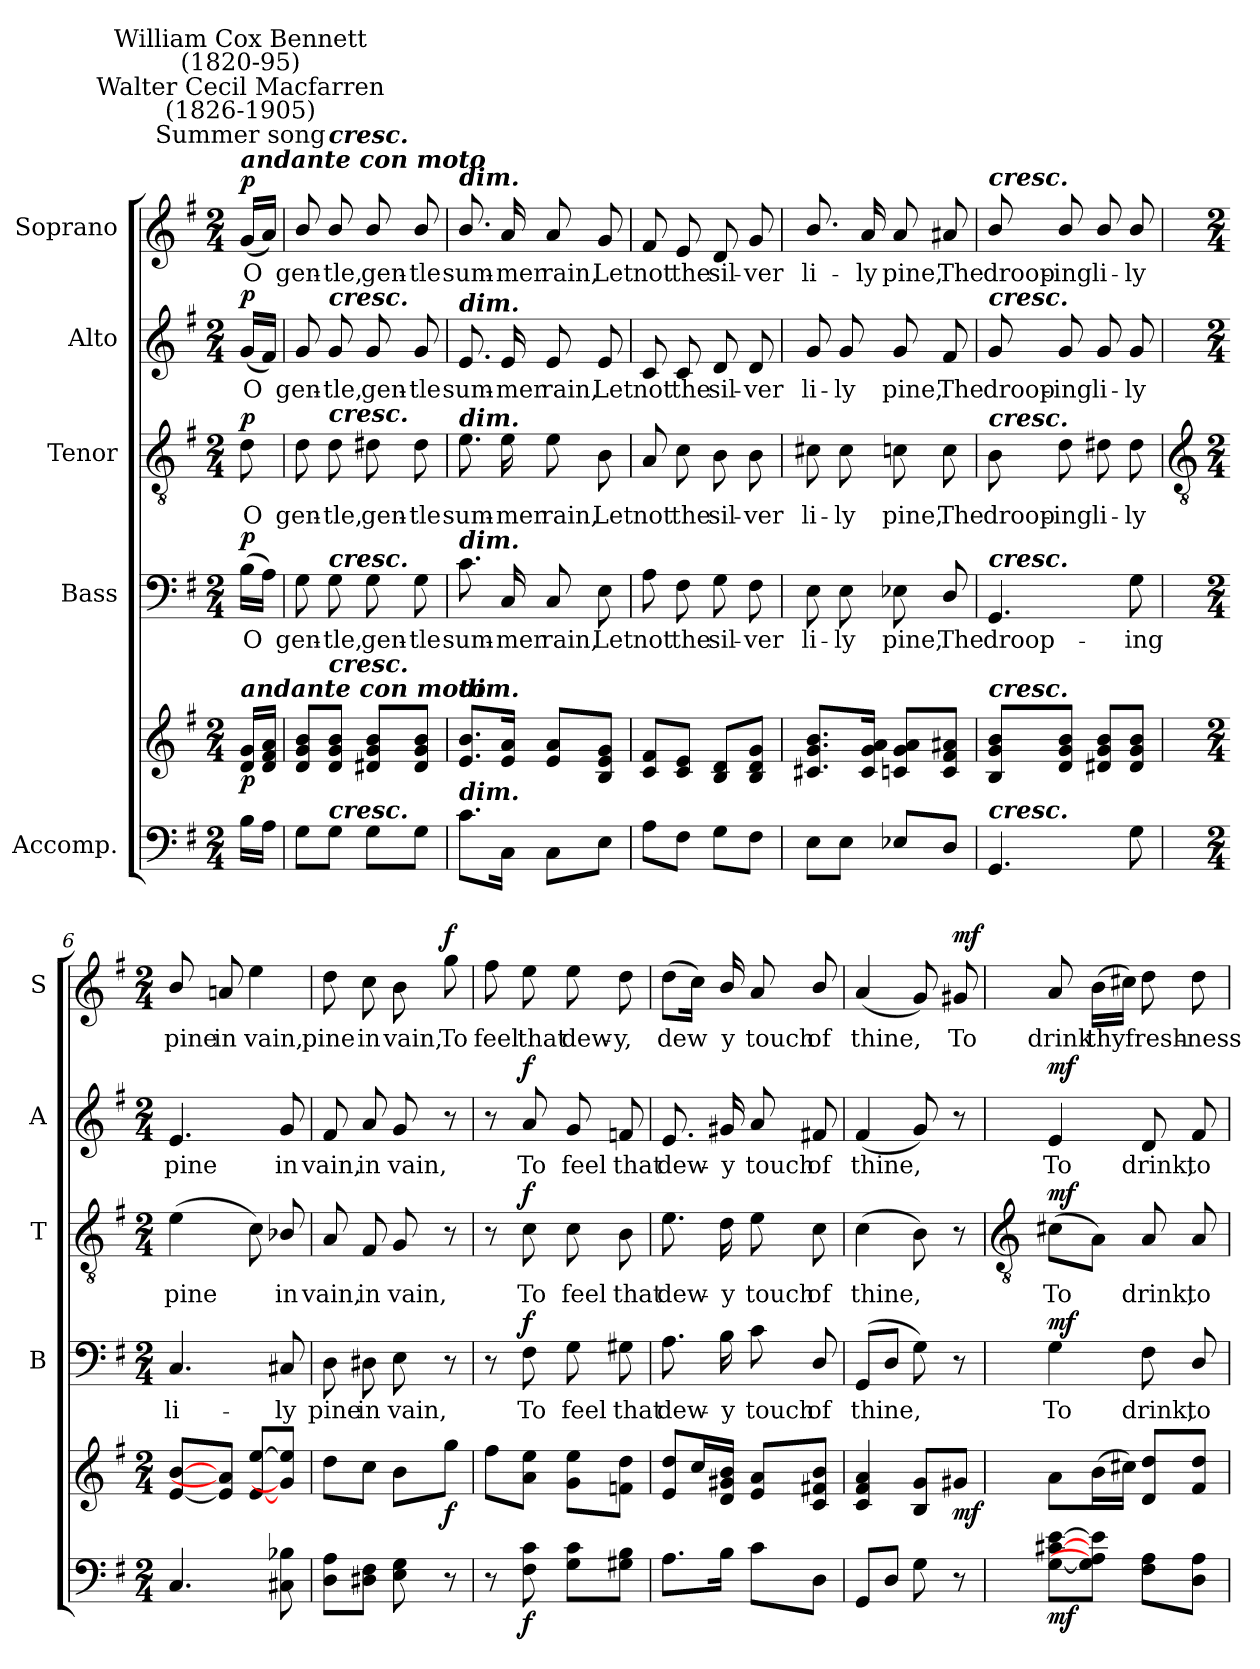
**kern	**kern	**dynam	**kern	**text	**dynam	**kern	**text	**dynam	**kern	**text	**dynam	**kern	**text	**dynam
*part5	*part5	*part5	*part4	*part4	*part4	*part3	*part3	*part3	*part2	*part2	*part2	*part1	*part1	*part1
*staff6	*staff5	*staff5/6	*staff4	*staff4	*staff4	*staff3	*staff3	*staff3	*staff2	*staff2	*staff2	*staff1	*staff1	*staff1
*I"Accomp.	*	*	*I"Bass	*	*	*I"Tenor	*	*	*I"Alto	*	*	*I"Soprano	*	*
*	*	*	*I'B	*	*	*I'T	*	*	*I'A	*	*	*I'S	*	*
*clefF4	*clefG2	*	*clefF4	*	*	*clefGv2	*	*	*clefG2	*	*	*clefG2	*	*
*k[f#]	*k[f#]	*	*k[f#]	*	*	*k[f#]	*	*	*k[f#]	*	*	*k[f#]	*	*
*G:	*G:	*	*G:	*	*	*G:	*	*	*G:	*	*	*G:	*	*
*M2/4	*M2/4	*	*M2/4	*	*	*M2/4	*	*	*M2/4	*	*	*M2/4	*	*
*MM76	*MM76	*	*MM76	*	*	*MM76	*	*	*MM76	*	*	*MM76	*	*
=	=	=	=	=	=	=	=	=	=	=	=	=	=	=
!	!	!	!	!	!	!	!	!	!	!	!	!LO:TX:a:Bi:t=andante con moto	!	!
!	!	!	!	!	!	!	!	!	!	!	!	!LO:TX:a:cj:t=Summer song	!	!
!	!	!	!	!	!	!	!	!	!	!	!	!LO:TX:a:cj:t=Walter Cecil Macfarren\n(1826-1905)	!	!
!	!	!	!	!	!	!	!	!	!	!	!	!LO:TX:a:cj:t=William Cox Bennett\n(1820-95)	!	!
!	!LO:TX:a:Bi:t=andante con moto	!	!	!	!	!	!	!	!	!	!	!	!	!
!	!	!LO:DY:b	!	!LO:LY:b	!LO:DY:b	!	!LO:LY:b	!LO:DY:b	!	!LO:LY:b	!LO:DY:b	!	!LO:LY:b	!LO:DY:b
16BLL	16d/ 16g/LL	p	(>16BLL	O	p	8d	O	p	(<16g/LL	O	p	(<16g/LL	O	p
16AJJ	16d 16f# 16aJJ	.	16AJJ)	.	.	.	.	.	16f#JJ)	.	.	16aJJ)	.	.
=1	=1	=1	=1	=1	=1	=1	=1	=1	=1	=1	=1	=1	=1	=1
!	!	!	!	!LO:LY:b	!	!	!LO:LY:b	!	!	!LO:LY:b	!	!	!LO:LY:b	!
8GL	8d 8g 8bL	.	8G	gen-	.	8d	gen-	.	8g	gen-	.	8b/	gen-	.
!	!	!	!	!	!	!	!	!	!	!	!	!LO:TX:a:Bi:t=cresc.	!	!
!	!	!	!	!	!	!	!	!	!LO:TX:a:Bi:t=cresc.	!	!	!	!	!
!	!	!	!	!	!	!LO:TX:a:Bi:t=cresc.	!	!	!	!	!	!	!	!
!	!	!	!LO:TX:a:Bi:t=cresc.	!	!	!	!	!	!	!	!	!	!	!
!	!LO:TX:a:Bi:t=cresc.	!	!	!	!	!	!	!	!	!	!	!	!	!
!LO:TX:a:Bi:t=cresc.	!	!	!	!	!	!	!	!	!	!	!	!	!	!
!	!	!	!	!LO:LY:b	!	!	!LO:LY:b	!	!	!LO:LY:b	!	!	!LO:LY:b	!
8GJ	8d 8g 8bJ	.	8G	-tle,	.	8d	-tle,	.	8g	-tle,	.	8b/	-tle,	.
!	!	!	!	!LO:LY:b	!	!	!LO:LY:b	!	!	!LO:LY:b	!	!	!LO:LY:b	!
8GL	8d#X 8g 8bL	.	8G	gen-	.	8d#X	gen-	.	8g	gen-	.	8b/	gen-	.
!	!	!	!	!LO:LY:b	!	!	!LO:LY:b	!	!	!LO:LY:b	!	!	!LO:LY:b	!
8GJ	8d# 8g 8bJ	.	8G	-tle	.	8d#	-tle	.	8g	-tle	.	8b/	-tle	.
=2	=2	=2	=2	=2	=2	=2	=2	=2	=2	=2	=2	=2	=2	=2
!	!	!	!	!	!	!	!	!	!	!	!	!LO:TX:a:Bi:t=dim.	!	!
!	!	!	!	!	!	!	!	!	!LO:TX:a:Bi:t=dim.	!	!	!	!	!
!	!	!	!	!	!	!LO:TX:a:Bi:t=dim.	!	!	!	!	!	!	!	!
!	!	!	!LO:TX:a:Bi:t=dim.	!	!	!	!	!	!	!	!	!	!	!
!	!LO:TX:a:Bi:t=dim.	!	!	!	!	!	!	!	!	!	!	!	!	!
!LO:TX:a:Bi:t=dim.	!	!	!	!	!	!	!	!	!	!	!	!	!	!
!	!	!	!	!LO:LY:b	!	!	!LO:LY:b	!	!	!LO:LY:b	!	!	!LO:LY:b	!
8.cL	8.e 8.bL	.	8.c	sum-	.	8.e	sum-	.	8.e	sum-	.	8.b/	sum-	.
!	!	!	!	!LO:LY:b	!	!	!LO:LY:b	!	!	!LO:LY:b	!	!	!LO:LY:b	!
16CJ	16e 16aJ	.	16C	-mer	.	16e	-mer	.	16e	-mer	.	16a	-mer	.
!	!	!	!	!LO:LY:b	!	!	!LO:LY:b	!	!	!LO:LY:b	!	!	!LO:LY:b	!
8CL	8e 8aL	.	8C	rain,	.	8e	rain,	.	8e	rain,	.	8a	rain,	.
!	!	!	!	!LO:LY:b	!	!	!LO:LY:b	!	!	!LO:LY:b	!	!	!LO:LY:b	!
8EJ	8B 8e 8gJ	.	8E	Let	.	8B	Let	.	8e	Let	.	8g	Let	.
=3	=3	=3	=3	=3	=3	=3	=3	=3	=3	=3	=3	=3	=3	=3
!	!	!	!	!LO:LY:b	!	!	!LO:LY:b	!	!	!LO:LY:b	!	!	!LO:LY:b	!
8AL	8c 8f#L	.	8A	not	.	8A	not	.	8c	not	.	8f#	not	.
!	!	!	!	!LO:LY:b	!	!	!LO:LY:b	!	!	!LO:LY:b	!	!	!LO:LY:b	!
8F#J	8c 8eJ	.	8F#	the	.	8c	the	.	8c	the	.	8e	the	.
!	!	!	!	!LO:LY:b	!	!	!LO:LY:b	!	!	!LO:LY:b	!	!	!LO:LY:b	!
8GL	8B 8dL	.	8G	sil-	.	8B	sil-	.	8d	sil-	.	8d	sil-	.
!	!	!	!	!LO:LY:b	!	!	!LO:LY:b	!	!	!LO:LY:b	!	!	!LO:LY:b	!
8F#J	8B 8d 8gJ	.	8F#	-ver	.	8B	-ver	.	8d	-ver	.	8g	-ver	.
=4	=4	=4	=4	=4	=4	=4	=4	=4	=4	=4	=4	=4	=4	=4
!	!	!	!	!LO:LY:b	!	!	!LO:LY:b	!	!	!LO:LY:b	!	!	!LO:LY:b	!
8EL	8.c#X/ 8.g/ 8.b/L	.	8E	li-	.	8c#X	li-	.	8g	li-	.	8.b/	li-	.
!	!	!	!	!LO:LY:b	!	!	!LO:LY:b	!	!	!LO:LY:b	!	!	!	!
8EJ	.	.	8E	-ly	.	8c#	-ly	.	8g	-ly	.	.	.	.
!	!	!	!	!	!	!	!	!	!	!	!	!	!LO:LY:b	!
.	16c# 16g 16aJ	.	.	.	.	.	.	.	.	.	.	16a	-ly	.
!	!	!	!	!LO:LY:b	!	!	!LO:LY:b	!	!	!LO:LY:b	!	!	!LO:LY:b	!
8E-XL	8cn 8g 8aL	.	8E-X	pine,	.	8cn	pine,	.	8g	pine,	.	8a	pine,	.
!	!	!	!	!LO:LY:b	!	!	!LO:LY:b	!	!	!LO:LY:b	!	!	!LO:LY:b	!
8D/J	8c 8f# 8a#XJ	.	8D/	The	.	8c	The	.	8f#	The	.	8a#X	The	.
=5	=5	=5	=5	=5	=5	=5	=5	=5	=5	=5	=5	=5	=5	=5
!	!	!	!	!	!	!	!	!	!	!	!	!LO:TX:a:Bi:t=cresc.	!	!
!	!	!	!	!	!	!	!	!	!LO:TX:a:Bi:t=cresc.	!	!	!	!	!
!	!	!	!	!	!	!LO:TX:a:Bi:t=cresc.	!	!	!	!	!	!	!	!
!	!	!	!LO:TX:a:Bi:t=cresc.	!	!	!	!	!	!	!	!	!	!	!
!	!LO:TX:a:Bi:t=cresc.	!	!	!	!	!	!	!	!	!	!	!	!	!
!LO:TX:a:Bi:t=cresc.	!	!	!	!	!	!	!	!	!	!	!	!	!	!
!	!	!	!	!LO:LY:b	!	!	!LO:LY:b	!	!	!LO:LY:b	!	!	!LO:LY:b	!
4.GG	8B/ 8g/ 8b/L	.	4.GG	droop-	.	8B	droop-	.	8g	droop-	.	8b/	droop-	.
!	!	!	!	!	!	!	!LO:LY:b	!	!	!LO:LY:b	!	!	!LO:LY:b	!
.	8d/ 8g/ 8b/J	.	.	.	.	8d	-ing	.	8g	-ing	.	8b/	-ing	.
!	!	!	!	!	!	!	!LO:LY:b	!	!	!LO:LY:b	!	!	!LO:LY:b	!
.	8d#X/ 8g/ 8b/L	.	.	.	.	8d#X	li-	.	8g	li-	.	8b/	li-	.
!	!	!	!	!LO:LY:b	!	!	!LO:LY:b	!	!	!LO:LY:b	!	!	!LO:LY:b	!
8G	8d#/ 8g/ 8b/J	.	8G	-ing	.	8d#	-ly	.	8g	-ly	.	8b/	-ly	.
!!LO:LB:g=z
=6	=6	=6	=6	=6	=6	=6	=6	=6	=6	=6	=6	=6	=6	=6
*	*	*	*	*	*	*clefGv2	*	*	*	*	*	*	*	*
*M2/4	*M2/4	*	*M2/4	*	*	*M2/4	*	*	*M2/4	*	*	*M2/4	*	*
!	!	!	!	!LO:LY:b	!	!	!LO:LY:b	!	!	!LO:LY:b	!	!	!LO:LY:b	!
4.C	[8e/ [8b/L	.	4.C	li-	.	(>4e	pine	.	4.e	pine	.	8b/	pine	.
!	!	!	!	!	!	!	!	!	!	!	!	!	!LO:LY:b	!
.	8e] 8an]J	.	.	.	.	.	.	.	.	.	.	8an	in	.
!	!	!	!	!	!	!	!	!	!	!	!	!	!LO:LY:b	!
.	[8e [8eeL	.	.	.	.	8c)	.	.	.	.	.	4ee	vain,	.
!	!	!	!	!LO:LY:b	!	!	!LO:LY:b	!	!	!LO:LY:b	!	!	!	!
8C#X 8B-X	8g] 8ee]J	.	8C#X	-ly	.	8B-X/	in	.	8g	in	.	.	.	.
=7	=7	=7	=7	=7	=7	=7	=7	=7	=7	=7	=7	=7	=7	=7
!	!	!	!	!LO:LY:b	!	!	!LO:LY:b	!	!	!LO:LY:b	!	!	!LO:LY:b	!
8D 8AL	8ddL	.	8D	pine	.	8A	vain,	.	8f#	vain,	.	8dd	pine	.
!	!	!	!	!LO:LY:b	!	!	!LO:LY:b	!	!	!LO:LY:b	!	!	!LO:LY:b	!
8D#X 8F#J	8ccJ	.	8D#X	in	.	8F#	in	.	8a	in	.	8cc	in	.
!	!	!	!	!LO:LY:b	!	!	!LO:LY:b	!	!	!LO:LY:b	!	!	!LO:LY:b	!
8E 8G	8bL	.	8E	vain,	.	8G	vain,	.	8g	vain,	.	8b	vain,	.
!	!	!LO:DY:b	!	!	!	!	!	!	!	!	!	!	!LO:LY:b	!LO:DY:b
8r	8ggJ	f	8r	.	.	8r	.	.	8r	.	.	8gg	To	f
=8	=8	=8	=8	=8	=8	=8	=8	=8	=8	=8	=8	=8	=8	=8
!	!	!	!	!	!	!	!	!	!	!	!	!	!LO:LY:b	!
8r	8ff#L	.	8r	.	.	8r	.	.	8r	.	.	8ff#	feel	.
!	!	!LO:DY:b=2	!	!LO:LY:b	!LO:DY:b	!	!LO:LY:b	!LO:DY:b	!	!LO:LY:b	!LO:DY:b	!	!LO:LY:b	!
8F# 8c	8a 8eeJ	f	8F#	To	f	8c	To	f	8a	To	f	8ee	that	.
!	!	!	!	!LO:LY:b	!	!	!LO:LY:b	!	!	!LO:LY:b	!	!	!LO:LY:b	!
8G 8cL	8g 8eeL	.	8G	feel	.	8c	feel	.	8g	feel	.	8ee	dew-	.
!	!	!	!	!LO:LY:b	!	!	!LO:LY:b	!	!	!LO:LY:b	!	!	!LO:LY:b	!
8G#X 8BJ	8fn 8ddJ	.	8G#X	that	.	8B	that	.	8fn	that	.	8dd	-y,	.
=9	=9	=9	=9	=9	=9	=9	=9	=9	=9	=9	=9	=9	=9	=9
!	!	!	!	!LO:LY:b	!	!	!LO:LY:b	!	!	!LO:LY:b	!	!	!LO:LY:b	!
8.AL	8e 8ddL	.	8.A	dew-	.	8.e	dew-	.	8.e	dew-	.	(>8ddL	dew	.
.	16ccL	.	.	.	.	.	.	.	.	.	.	16ccJ)	.	.
!	!	!	!	!LO:LY:b	!	!	!LO:LY:b	!	!	!LO:LY:b	!	!	!LO:LY:b	!
16BJ	16d/ 16g#X/ 16b/JJ	.	16B	-y	.	16d	-y	.	16g#X	-y	.	16b/	y	.
!	!	!	!	!LO:LY:b	!	!	!LO:LY:b	!	!	!LO:LY:b	!	!	!LO:LY:b	!
8cL	8e 8aL	.	8c	touch	.	8e	touch	.	8a	touch	.	8a	touch	.
!	!	!	!	!LO:LY:b	!	!	!LO:LY:b	!	!	!LO:LY:b	!	!	!LO:LY:b	!
8DJ	8c/ 8f#X/ 8b/J	.	8D/	of	.	8c	of	.	8f#X	of	.	8b/	of	.
=10	=10	=10	=10	=10	=10	=10	=10	=10	=10	=10	=10	=10	=10	=10
!	!	!	!	!LO:LY:b	!	!	!LO:LY:b	!	!	!LO:LY:b	!	!	!LO:LY:b	!
8GGL	4c 4f# 4a	.	(<8GGL	thine,	.	(>4c	thine,	.	(<4f#	thine,	.	(<4a	thine,	.
8DJ	.	.	8DJ	.	.	.	.	.	.	.	.	.	.	.
8G	8B 8gL	.	8G)	.	.	8B)	.	.	8g)	.	.	8g)	.	.
!	!	!LO:DY:b	!	!	!	!	!	!	!	!	!	!	!LO:LY:b	!LO:DY:b
8r	8g#XJ	mf	8r	.	.	8r	.	.	8r	.	.	8g#X	To	mf
!!LO:LB:g=z
=11	=11	=11	=11	=11	=11	=11	=11	=11	=11	=11	=11	=11	=11	=11
*	*	*	*	*	*	*clefGv2	*	*	*	*	*	*	*	*
!	!	!LO:DY:b=2	!	!LO:LY:b	!LO:DY:b	!	!LO:LY:b	!LO:DY:b	!	!LO:LY:b	!LO:DY:b	!	!LO:LY:b	!
[8G [8c#X [8eL	8aL	mf	4G	To	mf	(>8c#XL	To	mf	4e	To	mf	8a	drink	.
!	!	!	!	!	!	!	!	!	!	!	!	!	!LO:LY:b	!
8G] 8A] 8e]J	(>16bL	.	.	.	.	8AJ)	.	.	.	.	.	(>16bLL	thy	.
.	16cc#XJJ)	.	.	.	.	.	.	.	.	.	.	16cc#XJJ)	.	.
!	!	!	!	!LO:LY:b	!	!	!LO:LY:b	!	!	!LO:LY:b	!	!	!LO:LY:b	!
8F# 8AL	8d 8ddL	.	8F#	drink,	.	8A	drink,	.	8d	drink,	.	8dd	fresh-	.
!	!	!	!	!LO:LY:b	!	!	!LO:LY:b	!	!	!LO:LY:b	!	!	!LO:LY:b	!
8D 8AJ	8f# 8ddJ	.	8D/	to	.	8A	to	.	8f#	to	.	8dd	-ness	.
=	=	=	=	=	=	=	=	=	=	=	=	=	=	=
*-	*-	*-	*-	*-	*-	*-	*-	*-	*-	*-	*-	*-	*-	*-
